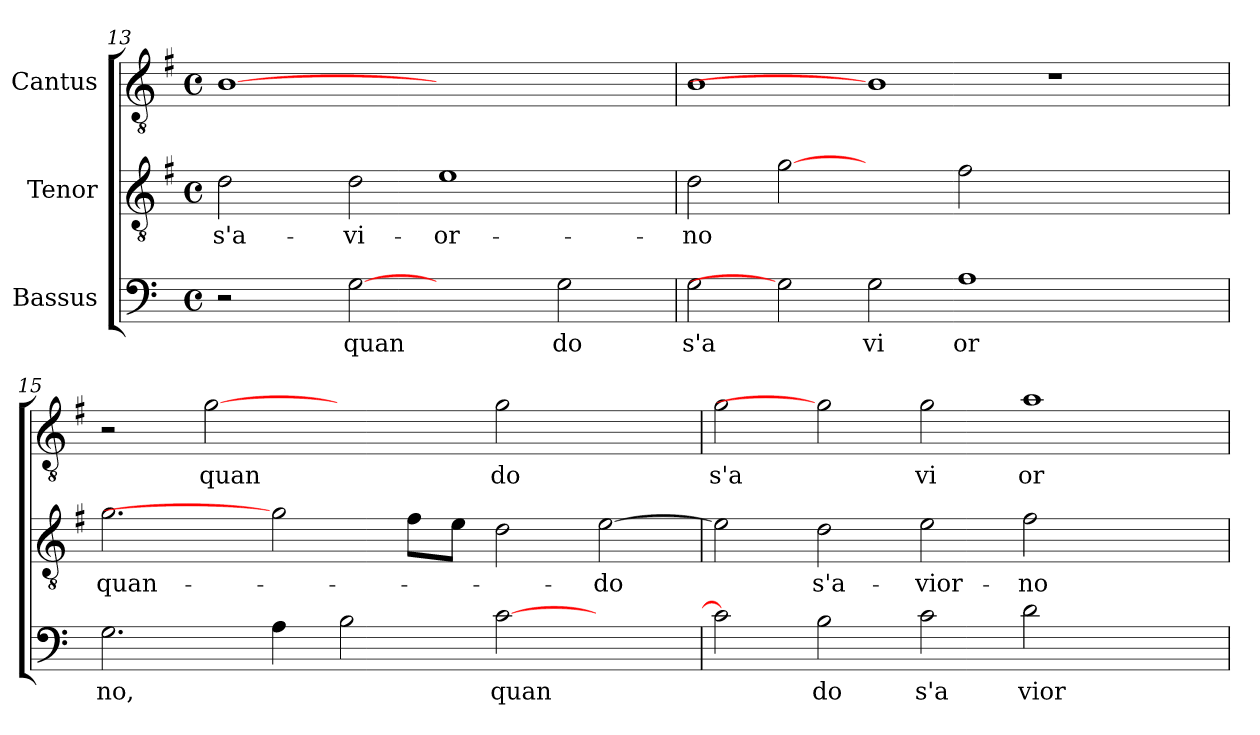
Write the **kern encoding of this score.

**kern	**text	**kern	**text	**kern	**text
*part3	*part3	*part2	*part2	*part1	*part1
*staff3	*staff3	*staff2	*staff2	*staff1	*staff1
*I"Bassus	*	*I"Tenor	*	*I"Cantus	*
!!LO:LB:g=z
*clefF4	*	*clefGv2	*	*clefGv2	*
*	*	*ITrd-3c-5	*	*ITrd-3c-5	*
*	*	*k[]	*	*k[]	*
*	*	*C:	*	*C:	*
*M4/4	*	*M4/4	*	*M4/4	*
*met(c)	*	*met(c)	*	*met(c)	*
=13	=13	=13	=13	=13	=13
!	!	!	!LO:LY:b:cj	!	!
*	*	*	*	*^	*
2r	.	2g\	s'a-	[1e	4ryy	.
.	.	.	.	.	32ryy	.
.	.	.	.	.	1ryy	.
!	!LO:LY:b:cj	!	!LO:LY:b:cj	!	!	!
[2G	quan	2g\	-vi-	.	.	.
!	!	!	!LO:LY:b:cj	!	!	!
2ryy	.	1a	-or-	1ryy	.	.
.	.	.	.	.	2ryy	.
!	!LO:LY:b:cj	!	!	!	!	!
2G\	do	.	.	.	.	.
.	.	.	.	.	8..ryy	.
=14	=14	=14	=14	=14	=14	=14
!	!LO:LY:b:cj	!	!LO:LY:b:cj	!	!	!
*	*	*	*	*v	*v	*
2G\	s'a	2g\	-no	1e	.
2G]	.	[2cc	.	.	.
!	!LO:LY:b:cj	!	!	!	!
2G\	vi	2ryy	.	1e]	.
!	!LO:LY:b:cj	!	!	!	!
1A	or	2b\	.	.	.
.	.	1ryy	.	1r	.
2ryy	.	.	.	.	.
=15	=15	=15	=15	=15	=15
!	!LO:LY:b	!	!LO:LY:b	!	!
2.G\	no,	2.cc\	quan-	2r	.
!	!	!	!	!	!LO:LY:b:cj
.	.	.	.	[2cc	quan
4A\	.	2cc]	.	.	.
2B\	.	.	.	2ryy	.
.	.	8b\L	.	.	.
.	.	8a\J	.	.	.
!	!LO:LY:b	!	!	!	!LO:LY:b:cj
[>2c\	quan	2g\	.	2cc\	do
!	!	!	!LO:LY:b:cj	!	!
2ryy	.	[>2a\	-do	2ryy	.
=16	=16	=16	=16	=16	=16
!	!	!	!	!	!LO:LY:b:cj
2c\]	.	2a\]	.	2cc\	s'a
!	!LO:LY:b:cj	!	!LO:LY:b:cj	!	!
2B\	do	2g\	s'a-	2cc]	.
!	!LO:LY:b:cj	!	!LO:LY:b:cj	!	!LO:LY:b:cj
2c\	s'a	2a\	-vior-	2cc\	vi
!	!LO:LY:b:cj	!	!LO:LY:b:cj	!	!LO:LY:b:cj
2d\	vior	2b\	-no	1dd	or
2ryy	.	2ryy	.	.	.
=	=	=	=	=	=
*-	*-	*-	*-	*-	*-
